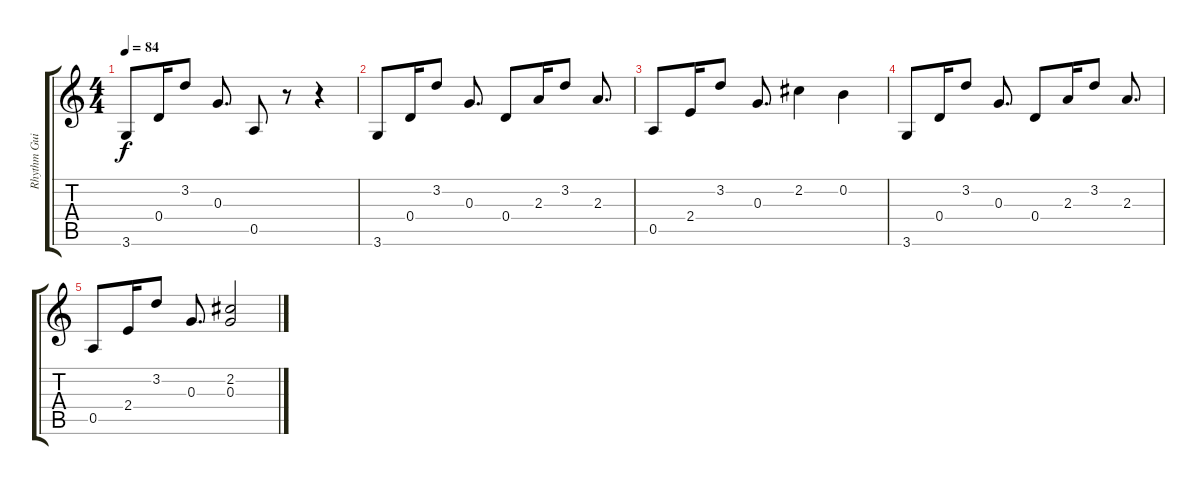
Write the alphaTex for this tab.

\track ("Rhythm Guitar" "Rhythm Gui") {instrument acousticguitarsteel}
\staff {score tabs}
\tuning (E4 B3 G3 D3 A2 E2) {hide}
\ts (4 4)
\tempo 84
\clef g2
\ks c
3.6.8{dy f} 0.4.16 3.2.8 0.3.8{d} 0.5.8 r.8 r.4 |
3.6.8 0.4.16 3.2.8 0.3.8{d} 0.4.8 2.3.16 3.2.8 2.3.8{d} |
0.5.8 2.4.16 3.2.8 0.3.8{d} 2.2.4 0.2.4 |
3.6.8 0.4.16 3.2.8 0.3.8{d} 0.4.8 2.3.16 3.2.8 2.3.8{d} |
0.5.8 2.4.16 3.2.8 0.3.8{d} (2.2 0.3).2
